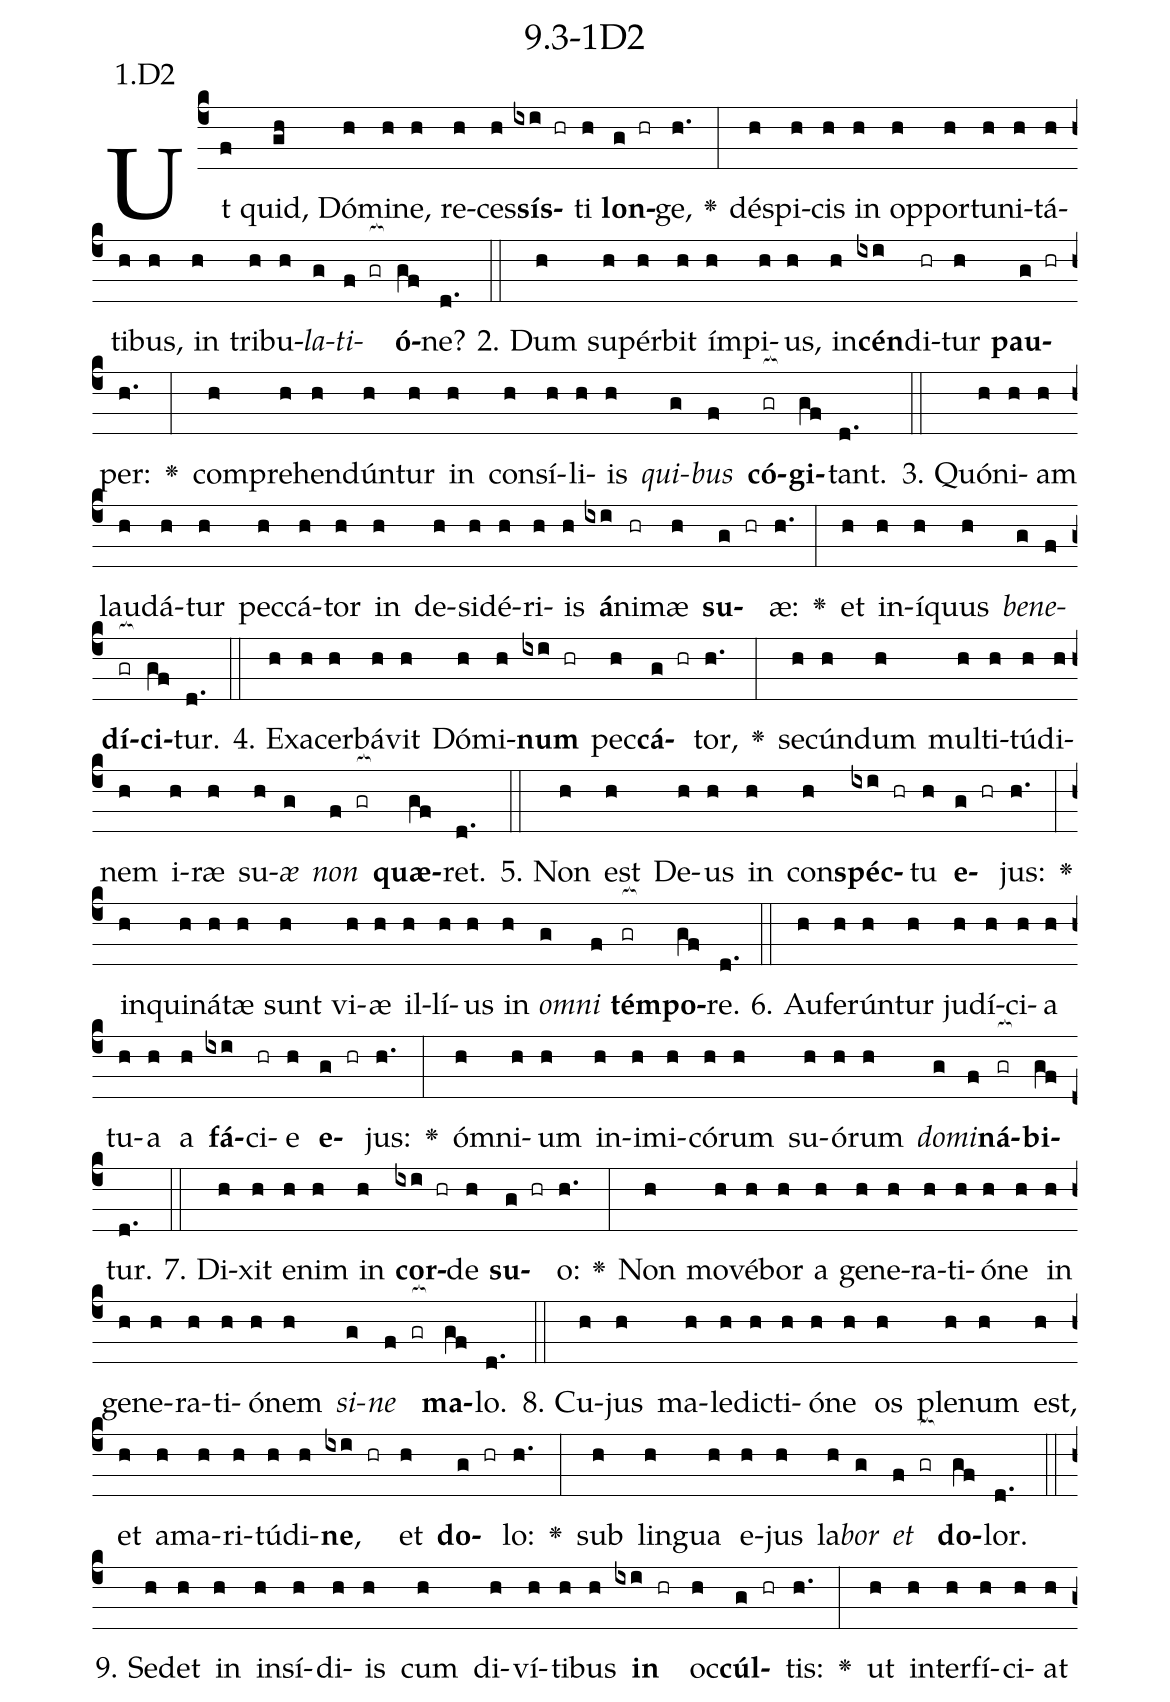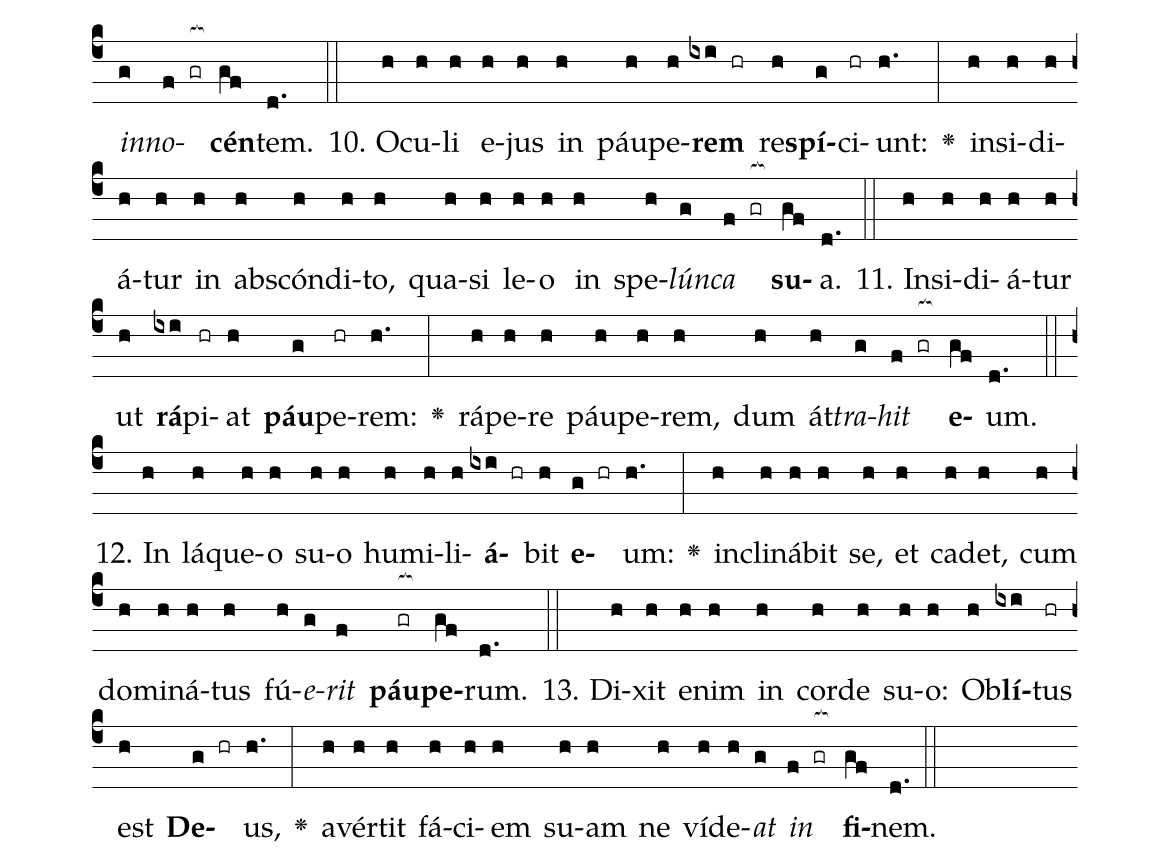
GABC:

name: 9.3-1D2;
annotation: 1.D2;
%%
(c4)Ut(f) quid,(gh) Dó(h)mi(h)ne,(h) re(h)ces(h)<b>sís</b>(ixi hr)ti(h) <b>lon</b>(g hr)ge,(h.) <v>\greheightstar</v>(:) dé(h)spi(h)cis(h) in(h) op(h)por(h)tu(h)ni(h)tá(h)ti(h)bus,(h) in(h) tri(h)bu(h)<i>la</i>(g)<i>ti</i>(f gr[ocb:1{])<b>ó</b>(gf[ocb:0}])ne?(d.) (::)
2. Dum(h) su(h)pér(h)bit(h) ím(h)pi(h)us,(h) in(h)<b>cén</b>(ixi)di(hr)tur(h) <b>pau</b>(g hr)per:(h.) <v>\greheightstar</v>(:) com(h)pre(h)hen(h)dún(h)tur(h) in(h) con(h)sí(h)li(h)is(h) <i>qui</i>(g)<i>bus</i>(f) <b>có</b>(gr[ocb:1{])<b>gi</b>(gf[ocb:0}])tant.(d.) (::)
3. Quón(h)i(h)am(h) lau(h)dá(h)tur(h) pec(h)cá(h)tor(h) in(h) de(h)si(h)dé(h)ri(h)is(h) <b>á</b>(ixi)ni(hr)mæ(h) <b>su</b>(g hr)æ:(h.) <v>\greheightstar</v>(:) et(h) in(h)í(h)quus(h) <i>be</i>(g)<i>ne</i>(f)<b>dí</b>(gr[ocb:1{])<b>ci</b>(gf[ocb:0}])tur.(d.) (::)
4. Ex(h)a(h)cer(h)bá(h)vit(h) Dó(h)mi(h)<b>num</b>(ixi hr) pec(h)<b>cá</b>(g hr)tor,(h.) <v>\greheightstar</v>(:) se(h)cún(h)dum(h) mul(h)ti(h)tú(h)di(h)nem(h) i(h)ræ(h) su(h)<i>æ</i>(g) <i>non</i>(f gr[ocb:1{]) <b>quæ</b>(gf[ocb:0}])ret.(d.) (::)
5. Non(h) est(h) De(h)us(h) in(h) con(h)<b>spéc</b>(ixi hr)tu(h) <b>e</b>(g hr)jus:(h.) <v>\greheightstar</v>(:) in(h)qui(h)ná(h)tæ(h) sunt(h) vi(h)æ(h) il(h)lí(h)us(h) in(h) <i>om</i>(g)<i>ni</i>(f) <b>tém</b>(gr[ocb:1{])<b>po</b>(gf[ocb:0}])re.(d.) (::)
6. Au(h)fe(h)rún(h)tur(h) ju(h)dí(h)ci(h)a(h) tu(h)a(h) a(h) <b>fá</b>(ixi)ci(hr)e(h) <b>e</b>(g hr)jus:(h.) <v>\greheightstar</v>(:) óm(h)ni(h)um(h) in(h)i(h)mi(h)có(h)rum(h) su(h)ó(h)rum(h) <i>do</i>(g)<i>mi</i>(f)<b>ná</b>(gr[ocb:1{])<b>bi</b>(gf[ocb:0}])tur.(d.) (::)
7. Di(h)xit(h) e(h)nim(h) in(h) <b>cor</b>(ixi hr)de(h) <b>su</b>(g hr)o:(h.) <v>\greheightstar</v>(:) Non(h) mo(h)vé(h)bor(h) a(h) ge(h)ne(h)ra(h)ti(h)ó(h)ne(h) in(h) ge(h)ne(h)ra(h)ti(h)ó(h)nem(h) <i>si</i>(g)<i>ne</i>(f gr[ocb:1{]) <b>ma</b>(gf[ocb:0}])lo.(d.) (::)
8. Cu(h)jus(h) ma(h)le(h)dic(h)ti(h)ó(h)ne(h) os(h) ple(h)num(h) est,(h) et(h) a(h)ma(h)ri(h)tú(h)di(h)<b>ne</b>,(ixi hr) et(h) <b>do</b>(g hr)lo:(h.) <v>\greheightstar</v>(:) sub(h) lin(h)gua(h) e(h)jus(h) la(h)<i>bor</i>(g) <i>et</i>(f gr[ocb:1{]) <b>do</b>(gf[ocb:0}])lor.(d.) (::)
9. Se(h)det(h) in(h) in(h)sí(h)di(h)is(h) cum(h) di(h)ví(h)ti(h)bus(h) <b>in</b>(ixi hr) oc(h)<b>cúl</b>(g hr)tis:(h.) <v>\greheightstar</v>(:) ut(h) in(h)ter(h)fí(h)ci(h)at(h) <i>in</i>(g)<i>no</i>(f gr[ocb:1{])<b>cén</b>(gf[ocb:0}])tem.(d.) (::)
10. O(h)cu(h)li(h) e(h)jus(h) in(h) páu(h)pe(h)<b>rem</b>(ixi hr) re(h)<b>spí</b>(g)ci(hr)unt:(h.) <v>\greheightstar</v>(:) in(h)si(h)di(h)á(h)tur(h) in(h) abs(h)cón(h)di(h)to,(h) qua(h)si(h) le(h)o(h) in(h) spe(h)<i>lún</i>(g)<i>ca</i>(f gr[ocb:1{]) <b>su</b>(gf[ocb:0}])a.(d.) (::)
11. In(h)si(h)di(h)á(h)tur(h) ut(h) <b>rá</b>(ixi)pi(hr)at(h) <b>páu</b>(g)pe(hr)rem:(h.) <v>\greheightstar</v>(:) rá(h)pe(h)re(h) páu(h)pe(h)rem,(h) dum(h) át(h)<i>tra</i>(g)<i>hit</i>(f gr[ocb:1{]) <b>e</b>(gf[ocb:0}])um.(d.) (::)
12. In(h) lá(h)que(h)o(h) su(h)o(h) hu(h)mi(h)li(h)<b>á</b>(ixi hr)bit(h) <b>e</b>(g hr)um:(h.) <v>\greheightstar</v>(:) in(h)cli(h)ná(h)bit(h) se,(h) et(h) ca(h)det,(h) cum(h) do(h)mi(h)ná(h)tus(h) fú(h)<i>e</i>(g)<i>rit</i>(f) <b>páu</b>(gr[ocb:1{])<b>pe</b>(gf[ocb:0}])rum.(d.) (::)
13. Di(h)xit(h) e(h)nim(h) in(h) cor(h)de(h) su(h)o:(h) Ob(h)<b>lí</b>(ixi)tus(hr) est(h) <b>De</b>(g hr)us,(h.) <v>\greheightstar</v>(:) a(h)vér(h)tit(h) fá(h)ci(h)em(h) su(h)am(h) ne(h) ví(h)de(h)<i>at</i>(g) <i>in</i>(f gr[ocb:1{]) <b>fi</b>(gf[ocb:0}])nem.(d.) (::)
